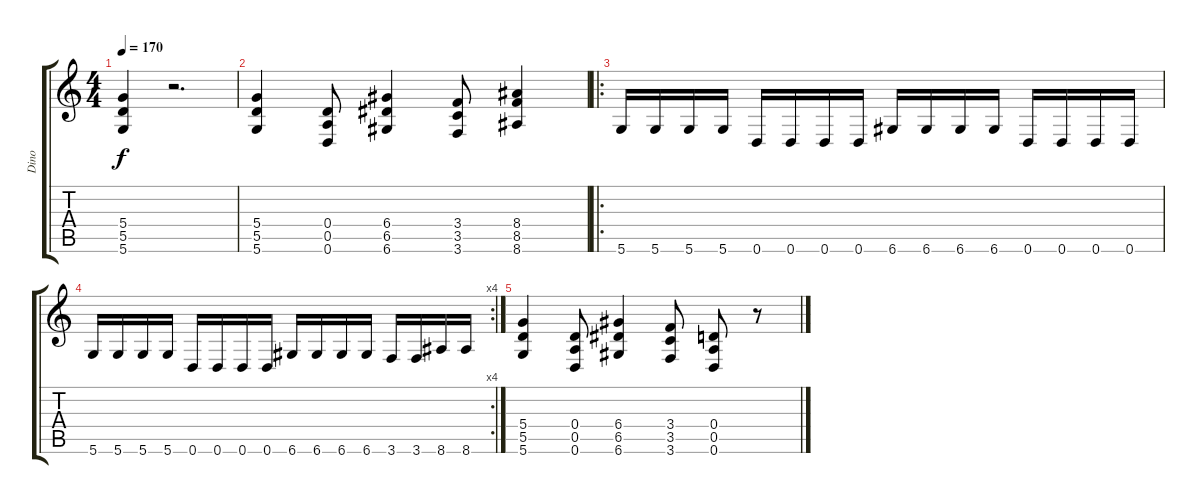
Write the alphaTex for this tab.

\track ("Dino" "Dino") {instrument distortionguitar}
\staff {score tabs}
\tuning (E4 B3 G3 D3 A2 D2) {hide}
\ts (4 4)
\tempo 170
\clef g2
\ks c
(5.4 5.5 5.6).4{dy f} r.2{d} |
(5.4 5.5 5.6).4 (0.4 0.5 0.6).8 (6.4 6.5 6.6).4 (3.4 3.5 3.6).8 (8.4 8.5 8.6).4 |
\ro
5.6.16 5.6.16 5.6.16 5.6.16 0.6.16 0.6.16 0.6.16 0.6.16 6.6.16 6.6.16 6.6.16 6.6.16 0.6.16 0.6.16 0.6.16 0.6.16 |
\rc 4
5.6.16 5.6.16 5.6.16 5.6.16 0.6.16 0.6.16 0.6.16 0.6.16 6.6.16 6.6.16 6.6.16 6.6.16 3.6.16 3.6.16 8.6.16 8.6.16 |
(5.4 5.5 5.6).4 (0.4 0.5 0.6).8 (6.4 6.5 6.6).4 (3.4 3.5 3.6).8 (0.4 0.5 0.6).8 r.8
